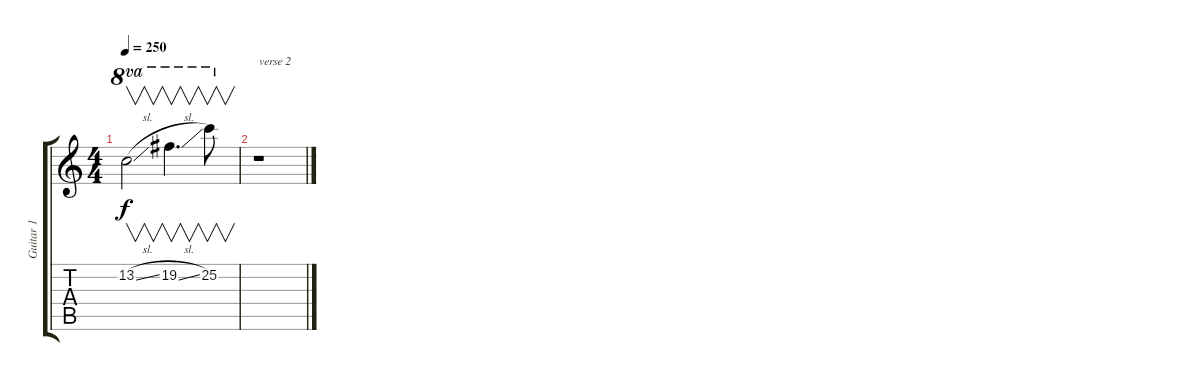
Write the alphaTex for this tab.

\track ("Guitar 1" "Guitar 1") {instrument overdrivenguitar}
\staff {score tabs}
\tuning (E4 B3 G3 D3 A2 E2) {hide}
\ts (4 4)
\tempo 250
\clef g2
\ks c
13.2{sl}.2{v ot 8va dy f} 19.2{sl}.4{v d ot 8va} 25.2.8{v ot 8va} |
r.1{txt "verse 2"}
